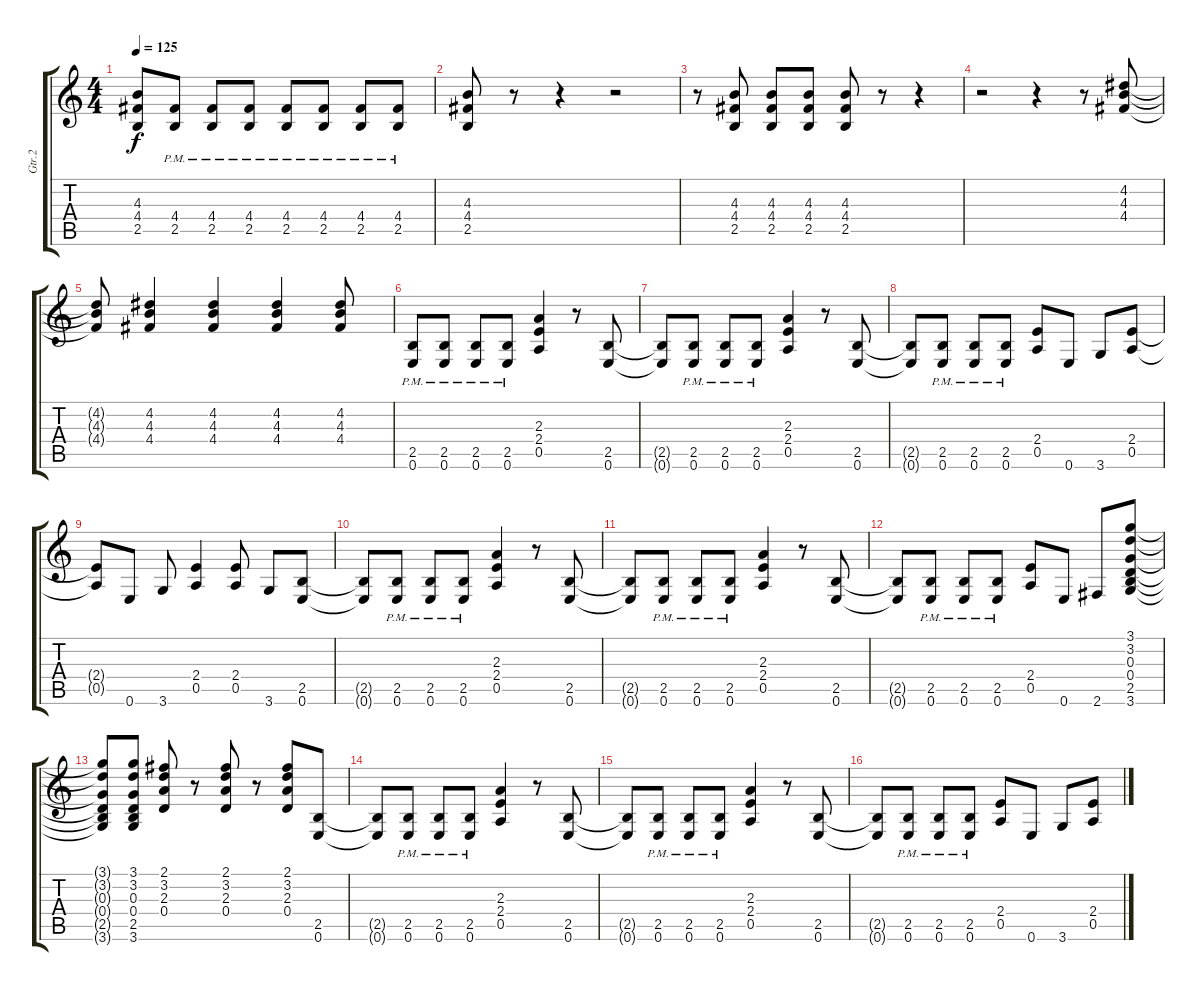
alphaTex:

\track ("Gtr.2" "Gtr.2") {instrument overdrivenguitar}
\staff {score tabs}
\tuning (E4 B3 G3 D3 A2 E2) {hide}
\ts (4 4)
\tempo 125
\clef g2
\ks c
(4.3{t} 4.4{t} 2.5{t}).8{dy f} (4.4{pm} 2.5{pm}).8 (4.4{pm} 2.5{pm}).8 (4.4{pm} 2.5{pm}).8 (4.4{pm} 2.5{pm}).8 (4.4{pm} 2.5{pm}).8 (4.4{pm} 2.5{pm}).8 (4.4{pm} 2.5{pm}).8 |
(4.3 4.4 2.5).8 r.8 r.4 r.2 |
r.8{volume 16} (4.3 4.4 2.5).8 (4.3 4.4 2.5).8 (4.3 4.4 2.5).8 (4.3 4.4 2.5).8 r.8 r.4 |
r.2 r.4 r.8 (4.2 4.3 4.4).8 |
(4.2{t} 4.3{t} 4.4{t}).8 (4.2 4.3 4.4).4 (4.2 4.3 4.4).4 (4.2 4.3 4.4).4 (4.2 4.3 4.4).8 |
(2.5{pm} 0.6{pm}).8 (2.5{pm} 0.6{pm}).8 (2.5{pm} 0.6{pm}).8 (2.5{pm} 0.6{pm}).8 (2.3 2.4 0.5).4 r.8 (2.5 0.6).8 |
(2.5{t} 0.6{t}).8 (2.5{pm} 0.6{pm}).8 (2.5{pm} 0.6{pm}).8 (2.5{pm} 0.6{pm}).8 (2.3 2.4 0.5).4 r.8 (2.5 0.6).8 |
(2.5{t} 0.6{t}).8 (2.5{pm} 0.6{pm}).8 (2.5{pm} 0.6{pm}).8 (2.5{pm} 0.6{pm}).8 (2.4 0.5).8 0.6.8 3.6.8 (2.4 0.5).8 |
(2.4{t} 0.5{t}).8 0.6.8 3.6.8 (2.4 0.5).4 (2.4 0.5).8 3.6.8 (2.5 0.6).8 |
(2.5{t} 0.6{t}).8 (2.5{pm} 0.6{pm}).8 (2.5{pm} 0.6{pm}).8 (2.5{pm} 0.6{pm}).8 (2.3 2.4 0.5).4 r.8 (2.5 0.6).8 |
(2.5{t} 0.6{t}).8 (2.5{pm} 0.6{pm}).8 (2.5{pm} 0.6{pm}).8 (2.5{pm} 0.6{pm}).8 (2.3 2.4 0.5).4 r.8 (2.5 0.6).8 |
(2.5{t} 0.6{t}).8 (2.5{pm} 0.6{pm}).8 (2.5{pm} 0.6{pm}).8 (2.5{pm} 0.6{pm}).8 (2.4 0.5).8 0.6.8 2.6.8 (3.1 3.2 0.3 0.4 2.5 3.6).8 |
(3.1{t} 3.2{t} 0.3{t} 0.4{t} 2.5{t} 3.6{t}).8 (3.1 3.2 0.3 0.4 2.5 3.6).8 (2.1 3.2 2.3 0.4).8 r.8 (2.1 3.2 2.3 0.4).8 r.8 (2.1 3.2 2.3 0.4).8 (2.5 0.6).8 |
(2.5{t} 0.6{t}).8 (2.5{pm} 0.6{pm}).8 (2.5{pm} 0.6{pm}).8 (2.5{pm} 0.6{pm}).8 (2.3 2.4 0.5).4 r.8 (2.5 0.6).8 |
(2.5{t} 0.6{t}).8 (2.5{pm} 0.6{pm}).8 (2.5{pm} 0.6{pm}).8 (2.5{pm} 0.6{pm}).8 (2.3 2.4 0.5).4 r.8 (2.5 0.6).8 |
(2.5{t} 0.6{t}).8 (2.5{pm} 0.6{pm}).8 (2.5{pm} 0.6{pm}).8 (2.5{pm} 0.6{pm}).8 (2.4 0.5).8 0.6.8 3.6.8 (2.4 0.5).8
